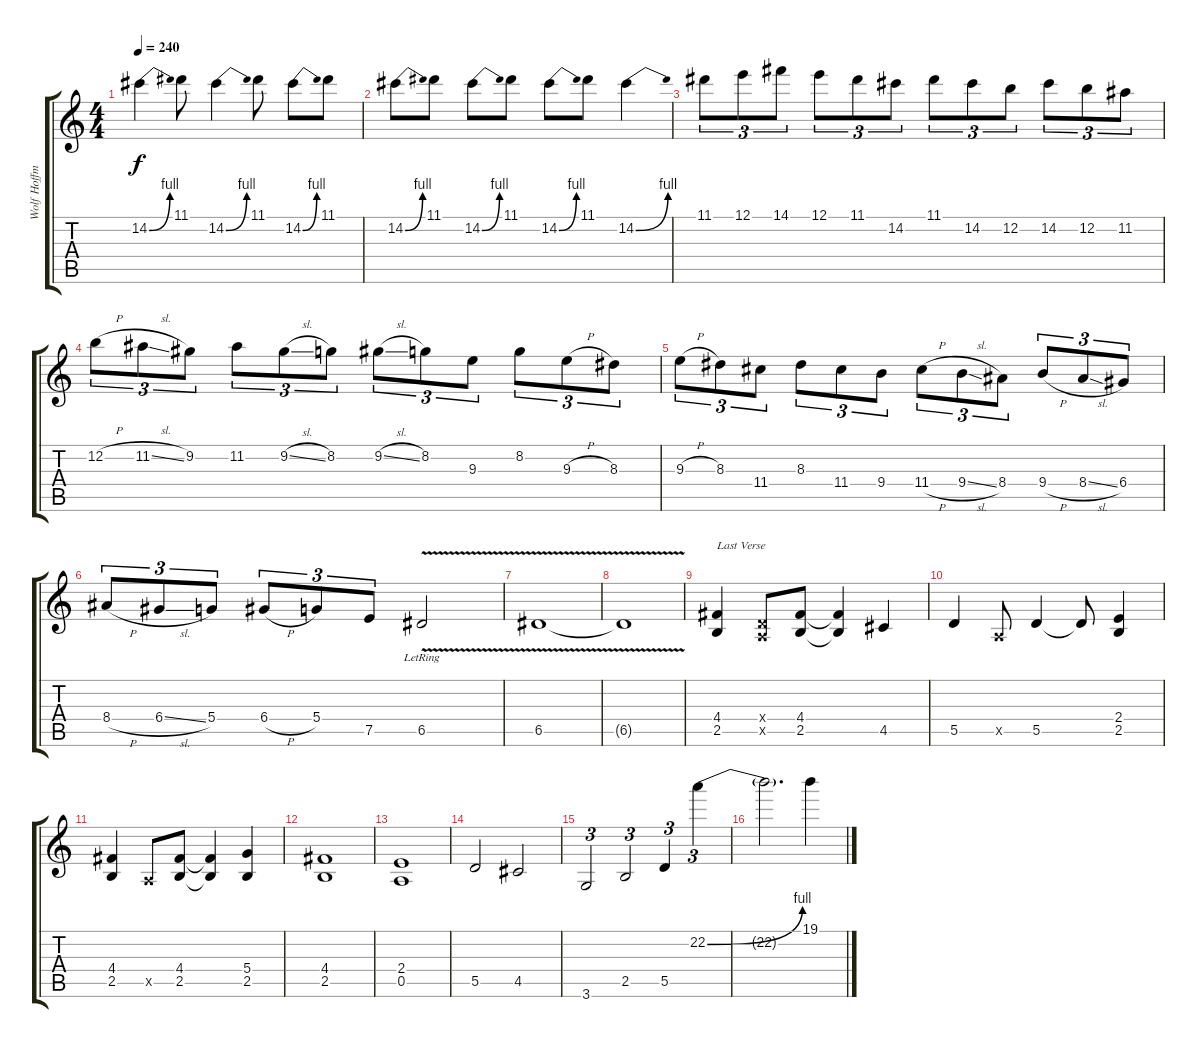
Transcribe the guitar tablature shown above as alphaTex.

\track ("Wolf Hoffmann" "Wolf Hoffm") {instrument acousticguitarsteel}
\staff {score tabs}
\tuning (E4 B3 G3 D3 A2 E2) {hide}
\ts (4 4)
\tempo 240
\clef g2
\ks c
14.2{be (bend 0 0 60 4)}.4{dy f} 11.1.8 14.2{be (bend 0 0 60 4)}.4 11.1.8 14.2{be (bend 0 0 60 4)}.8 11.1.8 |
14.2{be (bend 0 0 60 4)}.8 11.1.8 14.2{be (bend 0 0 60 4)}.8 11.1.8 14.2{be (bend 0 0 60 4)}.8 11.1.8 14.2{be (bend 0 0 60 4)}.4 |
11.1.8{tu (3 2)} 12.1.8{tu (3 2)} 14.1.8{tu (3 2)} 12.1.8{tu (3 2)} 11.1.8{tu (3 2)} 14.2.8{tu (3 2)} 11.1.8{tu (3 2)} 14.2.8{tu (3 2)} 12.2.8{tu (3 2)} 14.2.8{tu (3 2)} 12.2.8{tu (3 2)} 11.2.8{tu (3 2)} |
12.2{h}.8{tu (3 2)} 11.2{sl}.8{tu (3 2)} 9.2.8{tu (3 2)} 11.2.8{tu (3 2)} 9.2{sl}.8{tu (3 2)} 8.2.8{tu (3 2)} 9.2{sl}.8{tu (3 2)} 8.2.8{tu (3 2)} 9.3.8{tu (3 2)} 8.2.8{tu (3 2)} 9.3{h}.8{tu (3 2)} 8.3.8{tu (3 2)} |
9.3{h}.8{tu (3 2)} 8.3.8{tu (3 2)} 11.4.8{tu (3 2)} 8.3.8{tu (3 2)} 11.4.8{tu (3 2)} 9.4.8{tu (3 2)} 11.4{h}.8{tu (3 2)} 9.4{sl}.8{tu (3 2)} 8.4.8{tu (3 2)} 9.4{h}.8{tu (3 2)} 8.4{sl}.8{tu (3 2)} 6.4.8{tu (3 2)} |
8.4{h}.8{tu (3 2)} 6.4{sl}.8{tu (3 2)} 5.4.8{tu (3 2)} 6.4{h}.8{tu (3 2)} 5.4.8{tu (3 2)} 7.5.8{tu (3 2)} 6.5{v lr}.2 |
6.5{v}.1 |
6.5{v t}.1 |
(4.4 2.5).4{txt "Last Verse"} (0.4{x} 0.5{x}).8 (4.4 2.5).8 (4.4{t} 2.5{t}).4 4.5.4 |
5.5.4 0.5{x}.8 5.5.4 5.5{t}.8 (2.4 2.5).4 |
(4.4 2.5).4 0.5{x}.8 (4.4 2.5).8 (4.4{t} 2.5{t}).4 (5.4 2.5).4 |
(4.4 2.5).1 |
(2.4 0.5).1 |
5.5.2 4.5.2 |
3.6.2{tu (3 2)} 2.5.2{tu (3 2)} 5.5.4{tu (3 2)} 22.2{be (bend 0 0 60 4)}.4{tu (3 2)} |
22.2{t}.2{d} 19.1.4
